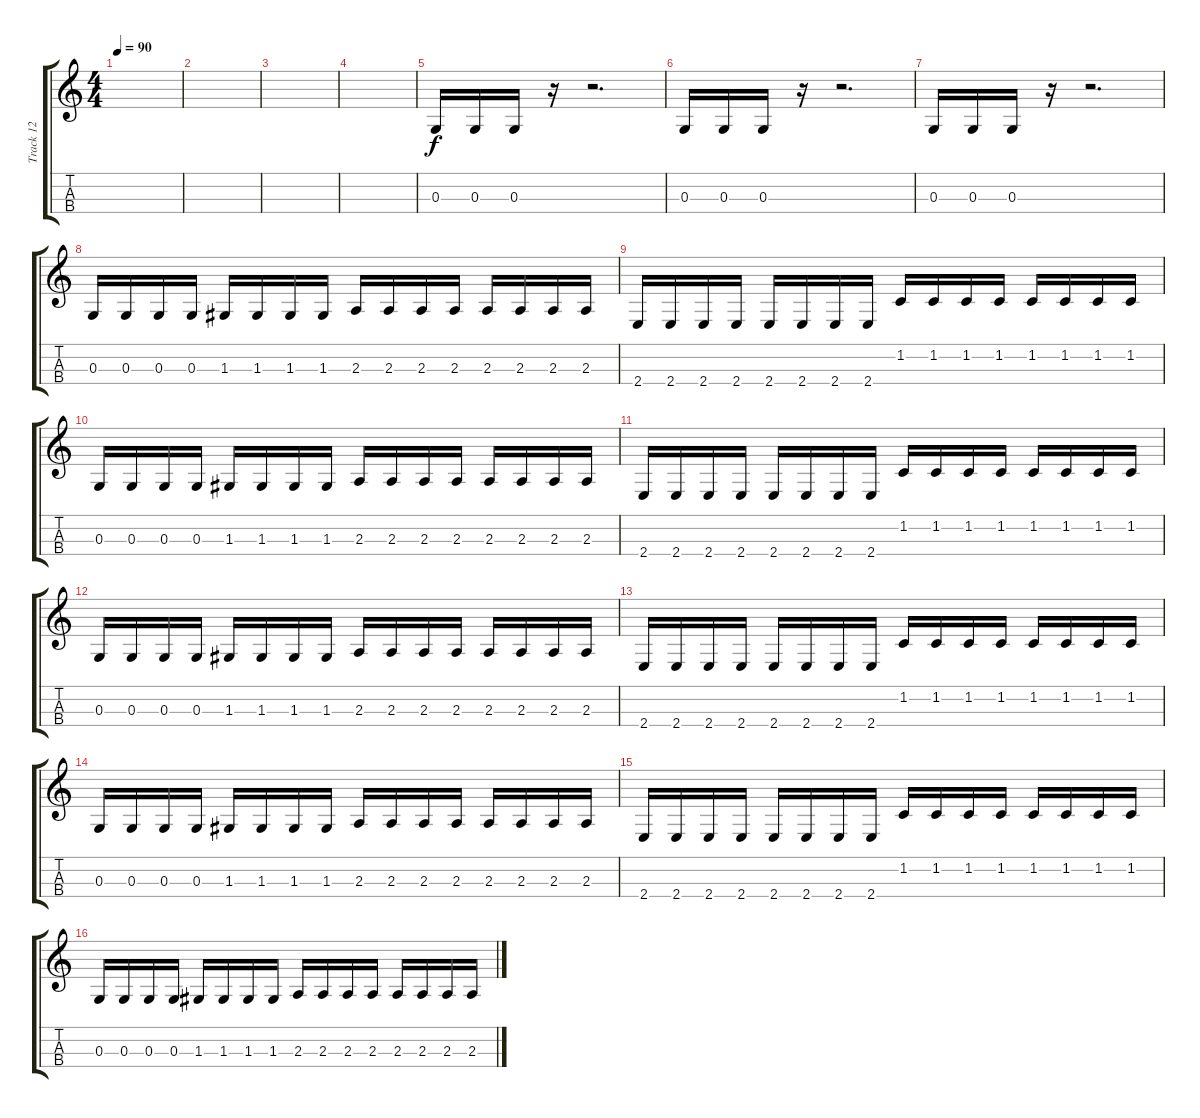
\track ("Track 12" "Track 12") {solo instrument acousticguitarnylon}
\staff {score tabs}
\tuning (E3 B2 G2 D2) {hide}
\ts (4 4)
\tempo 90
\clef g2
\ks c
|
|
|
|
0.3.16 0.3.16 0.3.16 r.16 r.2{d} |
0.3.16 0.3.16 0.3.16 r.16 r.2{d} |
0.3.16 0.3.16 0.3.16 r.16 r.2{d} |
0.3.16 0.3.16 0.3.16 0.3.16 1.3.16 1.3.16 1.3.16 1.3.16 2.3.16 2.3.16 2.3.16 2.3.16 2.3.16 2.3.16 2.3.16 2.3.16 |
2.4.16 2.4.16 2.4.16 2.4.16 2.4.16 2.4.16 2.4.16 2.4.16 1.2.16 1.2.16 1.2.16 1.2.16 1.2.16 1.2.16 1.2.16 1.2.16 |
0.3.16 0.3.16 0.3.16 0.3.16 1.3.16 1.3.16 1.3.16 1.3.16 2.3.16 2.3.16 2.3.16 2.3.16 2.3.16 2.3.16 2.3.16 2.3.16 |
2.4.16 2.4.16 2.4.16 2.4.16 2.4.16 2.4.16 2.4.16 2.4.16 1.2.16 1.2.16 1.2.16 1.2.16 1.2.16 1.2.16 1.2.16 1.2.16 |
0.3.16 0.3.16 0.3.16 0.3.16 1.3.16 1.3.16 1.3.16 1.3.16 2.3.16 2.3.16 2.3.16 2.3.16 2.3.16 2.3.16 2.3.16 2.3.16 |
2.4.16 2.4.16 2.4.16 2.4.16 2.4.16 2.4.16 2.4.16 2.4.16 1.2.16 1.2.16 1.2.16 1.2.16 1.2.16 1.2.16 1.2.16 1.2.16 |
0.3.16 0.3.16 0.3.16 0.3.16 1.3.16 1.3.16 1.3.16 1.3.16 2.3.16 2.3.16 2.3.16 2.3.16 2.3.16 2.3.16 2.3.16 2.3.16 |
2.4.16 2.4.16 2.4.16 2.4.16 2.4.16 2.4.16 2.4.16 2.4.16 1.2.16 1.2.16 1.2.16 1.2.16 1.2.16 1.2.16 1.2.16 1.2.16 |
0.3.16 0.3.16 0.3.16 0.3.16 1.3.16 1.3.16 1.3.16 1.3.16 2.3.16 2.3.16 2.3.16 2.3.16 2.3.16 2.3.16 2.3.16 2.3.16
